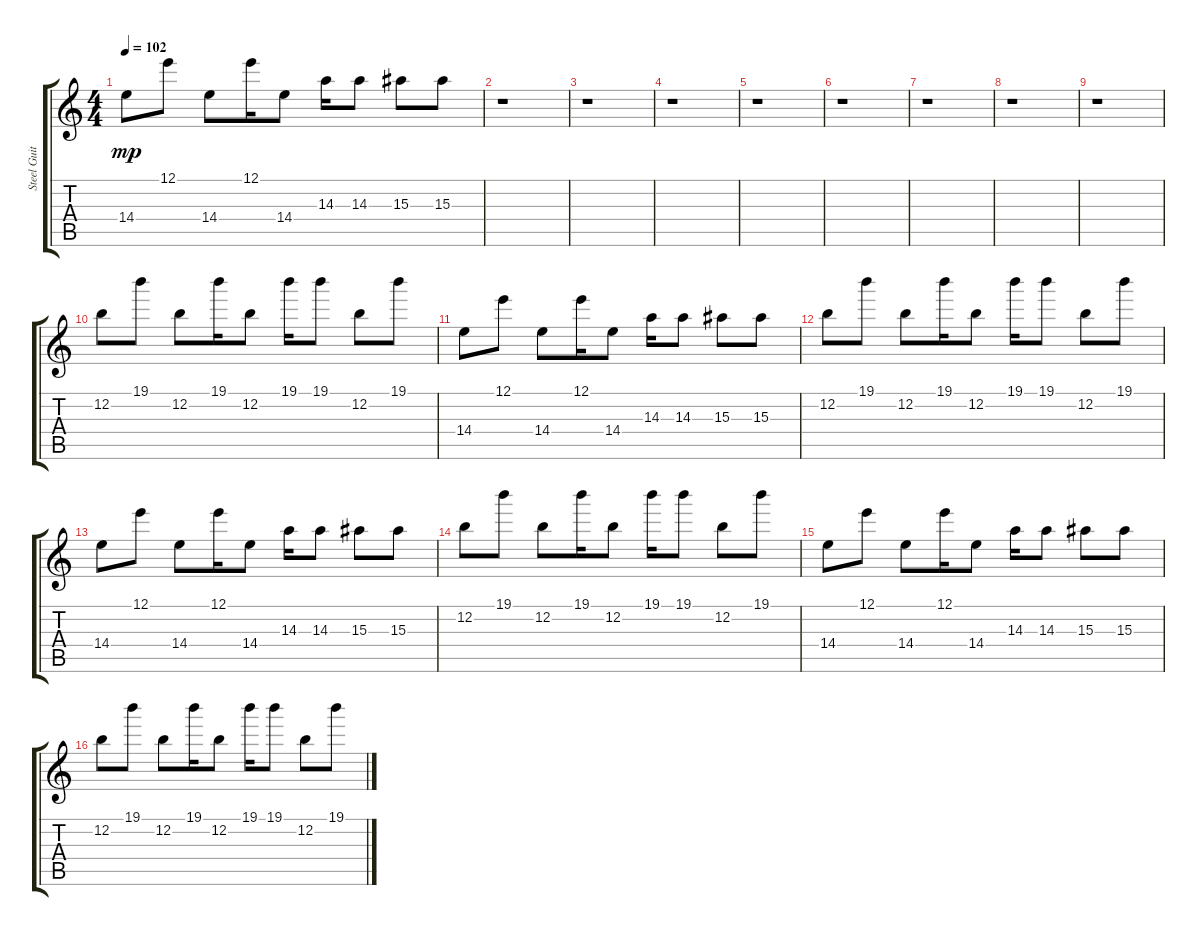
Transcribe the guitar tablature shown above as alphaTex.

\track ("Steel Guitar" "Steel Guit") {instrument acousticguitarsteel}
\staff {score tabs}
\tuning (E4 B3 G3 D3 A2 E2) {hide}
\ts (4 4)
\tempo 102
\clef g2
\ks c
14.4.8{dy mp} 12.1.8 14.4.8 12.1.16 14.4.8 14.3.16 14.3.8 15.3.8 15.3.8 |
r.1 |
r.1 |
r.1 |
r.1 |
r.1 |
r.1 |
r.1 |
r.1 |
12.2.8 19.1.8 12.2.8 19.1.16 12.2.8 19.1.16 19.1.8 12.2.8 19.1.8 |
14.4.8 12.1.8 14.4.8 12.1.16 14.4.8 14.3.16 14.3.8 15.3.8 15.3.8 |
12.2.8 19.1.8 12.2.8 19.1.16 12.2.8 19.1.16 19.1.8 12.2.8 19.1.8 |
14.4.8 12.1.8 14.4.8 12.1.16 14.4.8 14.3.16 14.3.8 15.3.8 15.3.8 |
12.2.8 19.1.8 12.2.8 19.1.16 12.2.8 19.1.16 19.1.8 12.2.8 19.1.8 |
14.4.8 12.1.8 14.4.8 12.1.16 14.4.8 14.3.16 14.3.8 15.3.8 15.3.8 |
12.2.8 19.1.8 12.2.8 19.1.16 12.2.8 19.1.16 19.1.8 12.2.8 19.1.8
